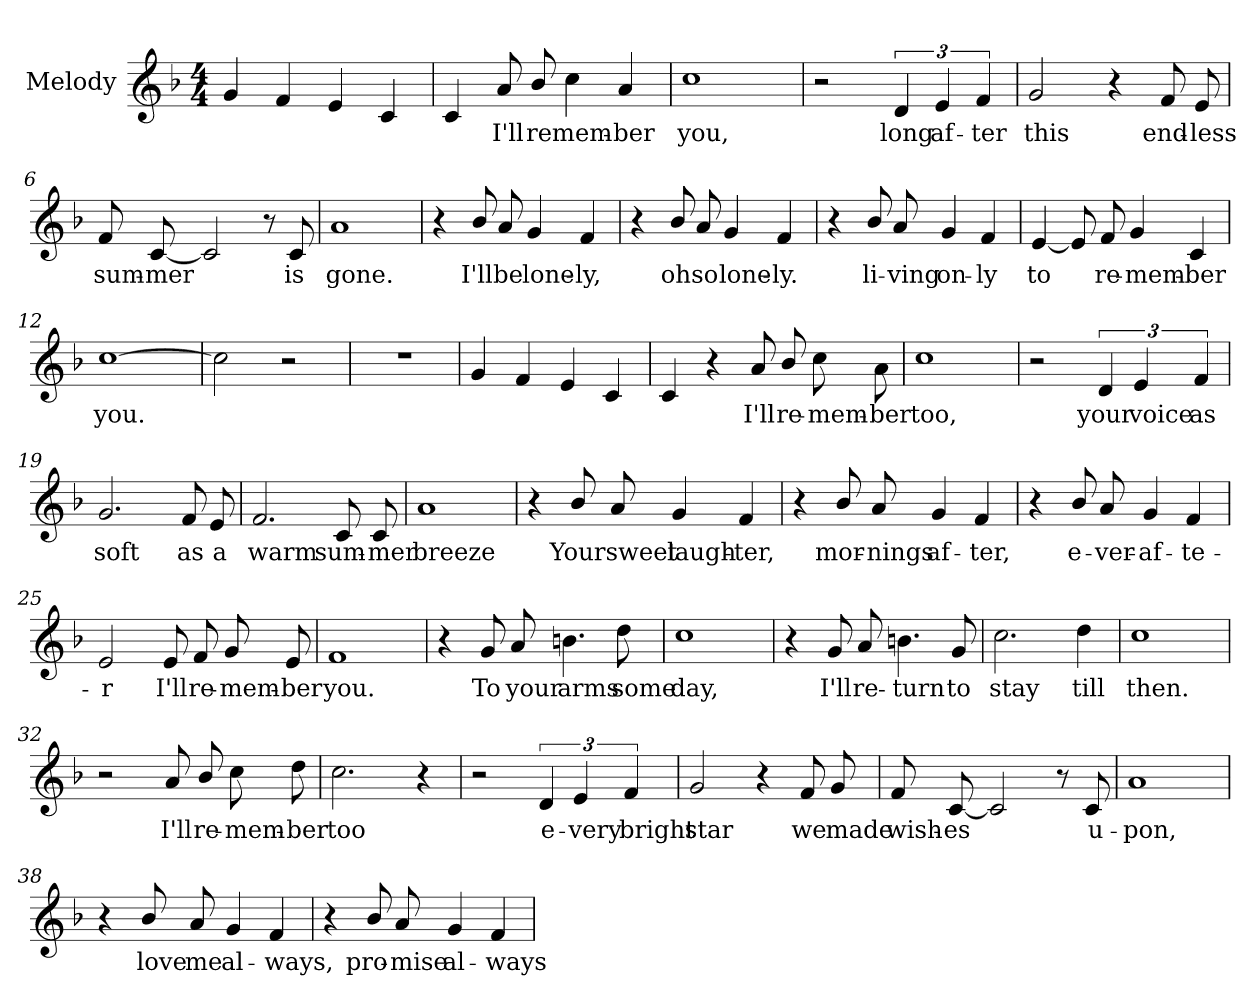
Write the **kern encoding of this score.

**kern	**text
*part1	*part1
*staff1	*staff1
*I"Melody	*
*clefG2	*
*k[b-]	*
*M4/4	*
=1	=1
4g/	.
4f/	.
4e/	.
4c/	.
=2	=2
4c/	.
8a/L	I'll
8b-/	re
4cc\	mem-
4a/	ber
=3	=3
1cc	you,
=4	=4
2r	.
6d/	long
6e/	af-
6f/	ter
=5	=5
2g/	this
4r	.
8f/L	end-
8e/	less
!!LO:LB:g=z
=6	=6
8f/L	sum-
[<8c/	mer
2c/]	.
8r	.
8c/	is
=7	=7
1a	gone.
=8	=8
4r	.
8b-/L	I'll
8a/	be
4g/	lone-
4f/	ly,
=9	=9
4r	.
8b-/L	oh
8a/	so
4g/	lone-
4f/	ly.
=10	=10
4r	.
8b-/L	li-
8a/	ving
4g/	on-
4f/	ly
!!LO:LB:g=z
=11	=11
[<4e/	to
8e/L]	.
8f/	re-
4g/	mem-
4c/	ber
=12	=12
[>1cc	you.
=13	=13
2cc\]	.
2r	.
=14	=14
1r	.
=15	=15
4g/	.
4f/	.
4e/	.
4c/	.
=16	=16
4c/	.
4r	.
8a/L	I'll
8b-/	re-
8cc\L	mem-
8a\	ber
!!LO:LB:g=z
=17	=17
1cc	too,
=18	=18
2r	.
6d/	your
6e/	voice
6f/	as
=19	=19
2.g/	soft
8f/L	as
8e/	a
=20	=20
2.f/	warm
8c/L	sum-
8c/	mer
=21	=21
1a	breeze
!!LO:LB:g=z
=22	=22
4r	.
8b-/L	Your
8a/	sweet
4g/	laugh-
4f/	ter,
=23	=23
4r	.
8b-/L	mor-
8a/	nings
4g/	af-
4f/	ter,
=24	=24
4r	.
8b-/L	e-
8a/	ver-
4g/	af-
4f/	te-
=25	=25
2e/	r
8e/L	I'll
8f/	re-
8g/L	mem-
8e/	ber
!!LO:LB:g=z
=26	=26
1f	you.
=27	=27
4r	.
8g/L	To
8a/	your
4.bn\	arms
8dd\	some
=28	=28
1cc	day,
=29	=29
4r	.
8g/L	I'll
8a/	re-
4.bn\	turn
8g/	to
=30	=30
2.cc\	stay
4dd\	till
=31	=31
1cc	then.
!!LO:LB:g=z
=32	=32
2r	.
8a/L	I'll
8b-/	re-
8cc\L	mem-
8dd\	ber
=33	=33
2.cc\	too
4r	.
=34	=34
2r	.
6d/	e-
6e/	very
6f/	bright
=35	=35
2g/	star
4r	.
8f/L	we
8g/	made
=36	=36
8f/L	wish-
[<8c/	es
2c/]	.
8r	.
8c/	u-
!!LO:LB:g=z
=37	=37
1a	pon,
=38	=38
4r	.
8b-/L	love
8a/	me
4g/	al-
4f/	ways,
=39	=39
4r	.
8b-/L	pro-
8a/	mise
4g/	al-
4f/	ways
=	=
*-	*-
